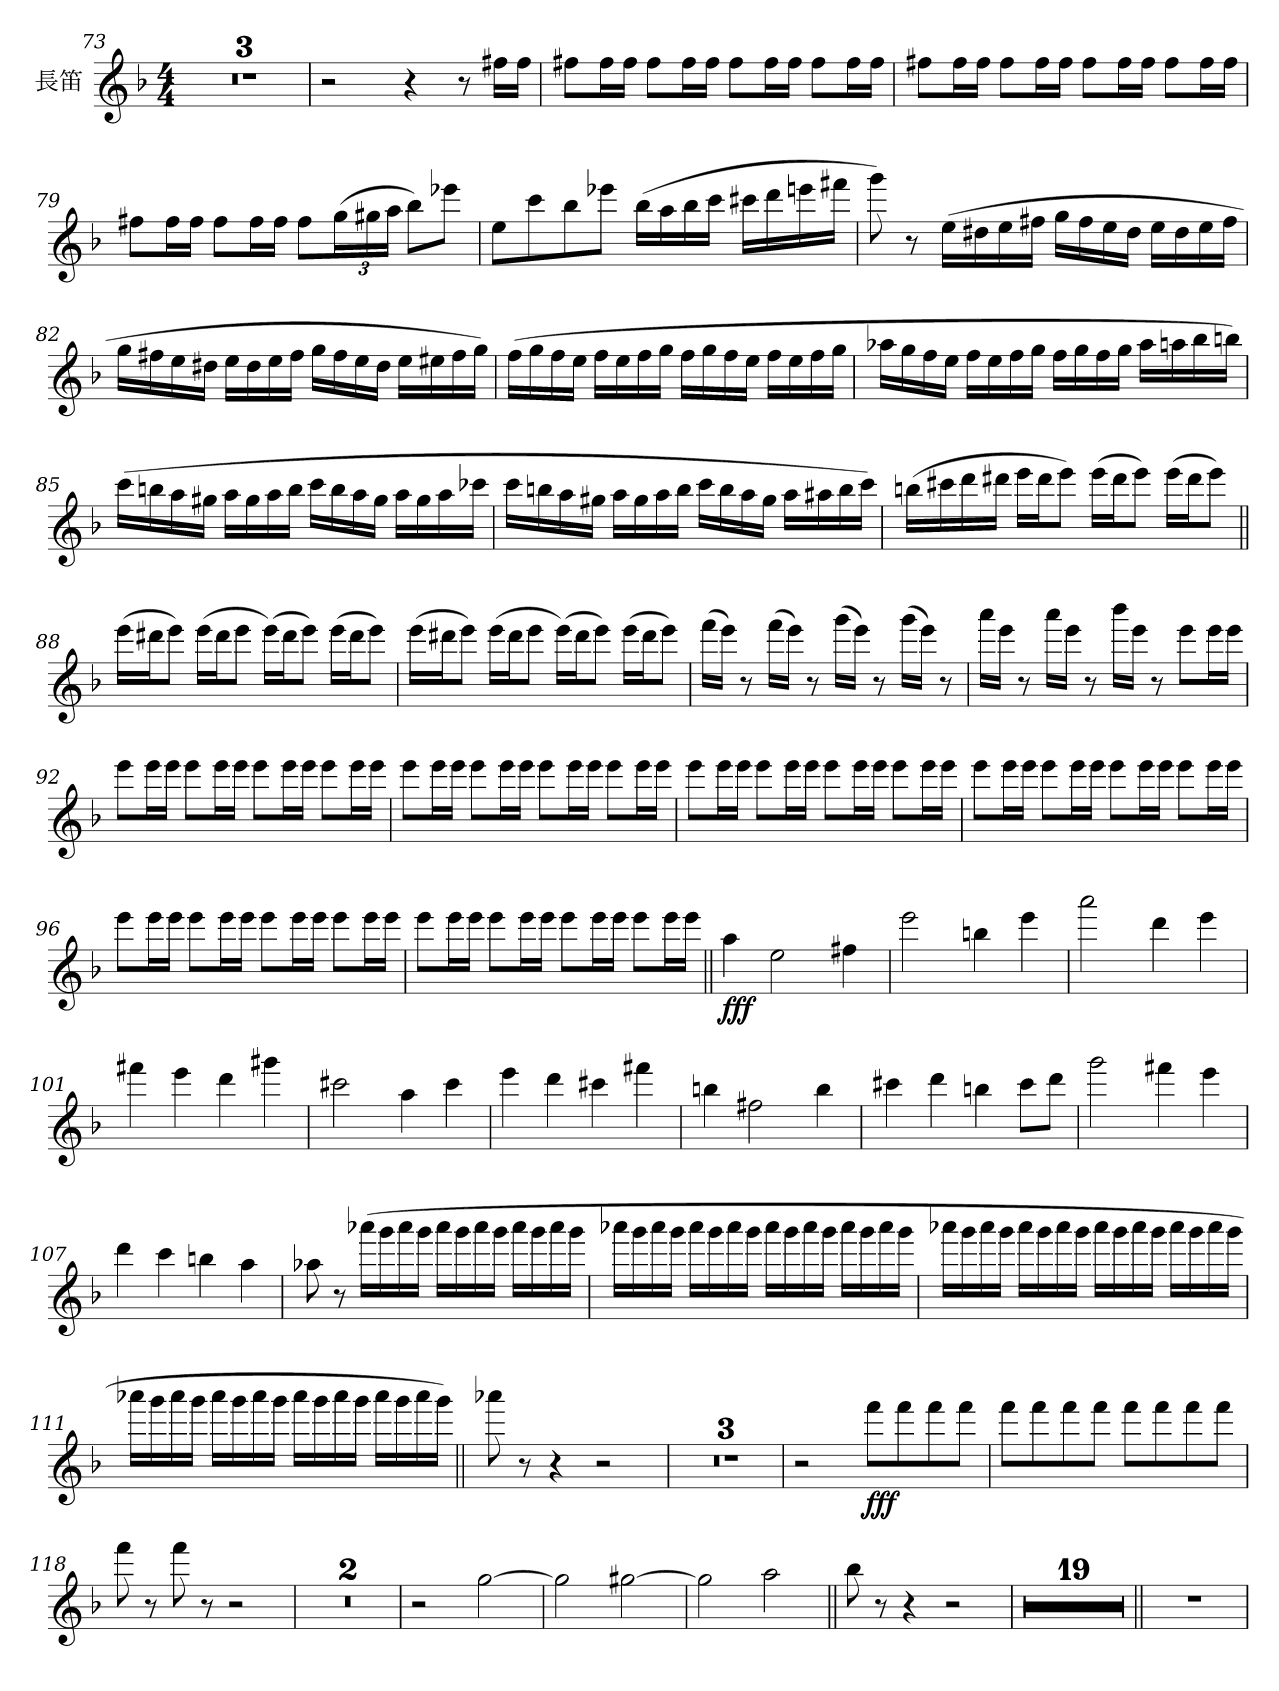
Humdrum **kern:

**kern	**dynam
*part1	*part1
*staff1	*staff1
*I"長笛	*
*clefG2	*
*k[b-]	*
*M4/4	*
=73	=73
1r	.
=74	=74
1r	.
=75	=75
1r	.
!!LO:LB:g=z
=76	=76
2r	.
4r	.
8r	.
16ff#X\LL	.
16ff#\JJ	.
=77	=77
8ff#X\L	.
16ff#\L	.
16ff#\JJ	.
8ff#\L	.
16ff#\L	.
16ff#\JJ	.
8ff#\L	.
16ff#\L	.
16ff#\JJ	.
8ff#\L	.
16ff#\L	.
16ff#\JJ	.
=78	=78
8ff#X\L	.
16ff#\L	.
16ff#\JJ	.
8ff#\L	.
16ff#\L	.
16ff#\JJ	.
8ff#\L	.
16ff#\L	.
16ff#\JJ	.
8ff#\L	.
16ff#\L	.
16ff#\JJ	.
=79	=79
8ff#X\L	.
16ff#\L	.
16ff#\JJ	.
8ff#\L	.
16ff#\L	.
16ff#\JJ	.
8ff#\L	.
*Xbrackettup	*
(>24gg\L	.
24gg#X\	.
24aa\JJ	.
8bb-\L)	.
8eee-X\J	.
!!LO:LB:g=z
=80	=80
8ee\L	.
8ccc\	.
8bb-\	.
8eee-X\J	.
(>16bb-\LL	.
16aa\	.
16bb-\	.
16ccc\JJ	.
16ccc#X\LL	.
16ddd\	.
16eeen\	.
16fff#X\JJ	.
=81	=81
8ggg\)	.
8r	.
(>16ee\LL	.
16dd#X\	.
16ee\	.
16ff#X\JJ	.
16gg\LL	.
16ff#\	.
16ee\	.
16dd#\JJ	.
16ee\LL	.
16dd#\	.
16ee\	.
16ff#\JJ	.
!!LO:LB:g=z
=82	=82
16gg\LL	.
16ff#X\	.
16ee\	.
16dd#X\JJ	.
16ee\LL	.
16dd#\	.
16ee\	.
16ff#\JJ	.
16gg\LL	.
16ff#\	.
16ee\	.
16dd#\JJ	.
16ee\LL	.
16ee#X\	.
16ff#\	.
16gg\JJ)	.
=83	=83
(>16ff\LL	.
16gg\	.
16ff\	.
16ee\JJ	.
16ff\LL	.
16ee\	.
16ff\	.
16gg\JJ	.
16ff\LL	.
16gg\	.
16ff\	.
16ee\JJ	.
16ff\LL	.
16ee\	.
16ff\	.
16gg\JJ	.
!!LO:LB:g=z
=84	=84
16aa-X\LL	.
16gg\	.
16ff\	.
16ee\JJ	.
16ff\LL	.
16ee\	.
16ff\	.
16gg\JJ	.
16ff\LL	.
16gg\	.
16ff\	.
16gg\JJ	.
16aa-\LL	.
16aan\	.
16bb-\	.
16bbn\JJ)	.
=85	=85
(>16ccc\LL	.
16bbn\	.
16aa\	.
16gg#X\JJ	.
16aa\LL	.
16gg#\	.
16aa\	.
16bb\JJ	.
16ccc\LL	.
16bb\	.
16aa\	.
16gg#\JJ	.
16aa\LL	.
16gg#\	.
16aa\	.
16ccc-X\JJ	.
!!LO:LB:g=z
=86	=86
16ccc\LL	.
16bbn\	.
16aa\	.
16gg#X\JJ	.
16aa\LL	.
16gg#\	.
16aa\	.
16bb\JJ	.
16ccc\LL	.
16bb\	.
16aa\	.
16gg#\JJ	.
16aa\LL	.
16aa#X\	.
16bb\	.
16ccc\JJ)	.
=87	=87
(>16bbn\LL	.
16ccc#X\	.
16ddd\	.
16ddd#X\JJ	.
16eee\LL	.
16ddd#\J	.
8eee\J)	.
(>16eee\LL	.
16ddd#\J	.
8eee\J)	.
(>16eee\LL	.
16ddd#\J	.
8eee\J)	.
!!LO:PB:g=z
=88||	=88||
(>16eee\LL	.
16ddd#X\J	.
8eee\J)	.
(>16eee\LL	.
16ddd#\J	.
8eee\J	.
(>16eee\LL)	.
16ddd#\J	.
8eee\J)	.
(>16eee\LL	.
16ddd#\J	.
8eee\J)	.
=89	=89
(>16eee\LL	.
16ddd#X\J	.
8eee\J)	.
(>16eee\LL	.
16ddd#\J	.
8eee\J	.
(>16eee\LL)	.
16ddd#\J	.
8eee\J)	.
(>16eee\LL	.
16ddd#\J	.
8eee\J)	.
!!LO:LB:g=z
=90	=90
(>16fff\LL	.
16eee\JJ)	.
8r	.
(>16fff\LL	.
16eee\JJ)	.
8r	.
(>16ggg\LL	.
16eee\JJ)	.
8r	.
(>16ggg\LL	.
16eee\JJ)	.
8r	.
=91	=91
16aaa\LL	.
16eee\JJ	.
8r	.
16aaa\LL	.
16eee\JJ	.
8r	.
16bbb-\LL	.
16eee\JJ	.
8r	.
8eee\L	.
16eee\L	.
16eee\JJ	.
=92	=92
8eee\L	.
16eee\L	.
16eee\JJ	.
8eee\L	.
16eee\L	.
16eee\JJ	.
8eee\L	.
16eee\L	.
16eee\JJ	.
8eee\L	.
16eee\L	.
16eee\JJ	.
!!LO:LB:g=z
=93	=93
8eee\L	.
16eee\L	.
16eee\JJ	.
8eee\L	.
16eee\L	.
16eee\JJ	.
8eee\L	.
16eee\L	.
16eee\JJ	.
8eee\L	.
16eee\L	.
16eee\JJ	.
=94	=94
8eee\L	.
16eee\L	.
16eee\JJ	.
8eee\L	.
16eee\L	.
16eee\JJ	.
8eee\L	.
16eee\L	.
16eee\JJ	.
8eee\L	.
16eee\L	.
16eee\JJ	.
!!LO:LB:g=z
=95	=95
8eee\L	.
16eee\L	.
16eee\JJ	.
8eee\L	.
16eee\L	.
16eee\JJ	.
8eee\L	.
16eee\L	.
16eee\JJ	.
8eee\L	.
16eee\L	.
16eee\JJ	.
=96	=96
8eee\L	.
16eee\L	.
16eee\JJ	.
8eee\L	.
16eee\L	.
16eee\JJ	.
8eee\L	.
16eee\L	.
16eee\JJ	.
8eee\L	.
16eee\L	.
16eee\JJ	.
!!LO:LB:g=z
=97	=97
8eee\L	.
16eee\L	.
16eee\JJ	.
8eee\L	.
16eee\L	.
16eee\JJ	.
8eee\L	.
16eee\L	.
16eee\JJ	.
8eee\L	.
16eee\L	.
16eee\JJ	.
=98||	=98||
!	!LO:DY:b
4aa\	fff
2ee\	.
4ff#X\	.
=99	=99
2eee\	.
4bbn\	.
4eee\	.
=100	=100
2aaa\	.
4ddd\	.
4eee\	.
=101	=101
4fff#X\	.
4eee\	.
4ddd\	.
4ggg#X\	.
=102	=102
2ccc#X\	.
4aa\	.
4ccc#\	.
!!LO:LB:g=z
=103	=103
4eee\	.
4ddd\	.
4ccc#X\	.
4fff#X\	.
=104	=104
4bbn\	.
2ff#X\	.
4bb\	.
=105	=105
4ccc#X\	.
4ddd\	.
4bbn\	.
8ccc#\L	.
8ddd\J	.
=106	=106
2ggg\	.
4fff#X\	.
4eee\	.
=107	=107
4ddd\	.
4ccc\	.
4bbn\	.
4aa\	.
!!LO:LB:g=z
=108	=108
8aa-X\	.
8r	.
(>16aaa-X\LL	.
16ggg\	.
16aaa-\	.
16ggg\JJ	.
16aaa-\LL	.
16ggg\	.
16aaa-\	.
16ggg\JJ	.
16aaa-\LL	.
16ggg\	.
16aaa-\	.
16ggg\JJ	.
=109	=109
16aaa-X\LL	.
16ggg\	.
16aaa-\	.
16ggg\JJ	.
16aaa-\LL	.
16ggg\	.
16aaa-\	.
16ggg\JJ	.
16aaa-\LL	.
16ggg\	.
16aaa-\	.
16ggg\JJ	.
16aaa-\LL	.
16ggg\	.
16aaa-\	.
16ggg\JJ	.
!!LO:LB:g=z
=110	=110
16aaa-X\LL	.
16ggg\	.
16aaa-\	.
16ggg\JJ	.
16aaa-\LL	.
16ggg\	.
16aaa-\	.
16ggg\JJ	.
16aaa-\LL	.
16ggg\	.
16aaa-\	.
16ggg\JJ	.
16aaa-\LL	.
16ggg\	.
16aaa-\	.
16ggg\JJ	.
=111	=111
16aaa-X\LL	.
16ggg\	.
16aaa-\	.
16ggg\JJ	.
16aaa-\LL	.
16ggg\	.
16aaa-\	.
16ggg\JJ	.
16aaa-\LL	.
16ggg\	.
16aaa-\	.
16ggg\JJ	.
16aaa-\LL	.
16ggg\	.
16aaa-\	.
16ggg\JJ)	.
!!LO:LB:g=z
=112||	=112||
8aaa-X\	.
8r	.
4r	.
2r	.
=113	=113
1r	.
=114	=114
1r	.
=115	=115
1r	.
=116	=116
2r	.
!	!LO:DY:b
8fff\L	fff
8fff\	.
8fff\	.
8fff\J	.
=117	=117
8fff\L	.
8fff\	.
8fff\	.
8fff\J	.
8fff\L	.
8fff\	.
8fff\	.
8fff\J	.
=118	=118
8fff\	.
8r	.
8fff\	.
8r	.
2r	.
=119	=119
1r	.
=120	=120
1r	.
=121	=121
2r	.
[2gg\	.
!!LO:LB:g=z
=122	=122
2gg\]	.
[2gg#X\	.
=123	=123
2gg#\]	.
2aa\	.
=124||	=124||
8bb-\	.
8r	.
4r	.
2r	.
=125	=125
1r	.
=126	=126
1r	.
=127	=127
1r	.
=128	=128
1r	.
=129	=129
1r	.
=130	=130
1r	.
=131	=131
1r	.
=132	=132
1r	.
=133	=133
1r	.
=134	=134
1r	.
=135	=135
1r	.
=136	=136
1r	.
=137	=137
1r	.
!!LO:LB:g=z
=138	=138
1r	.
=139	=139
1r	.
=140	=140
1r	.
=141	=141
1r	.
=142	=142
1r	.
=143	=143
1r	.
=144||	=144||
1r	.
=	=
*-	*-
